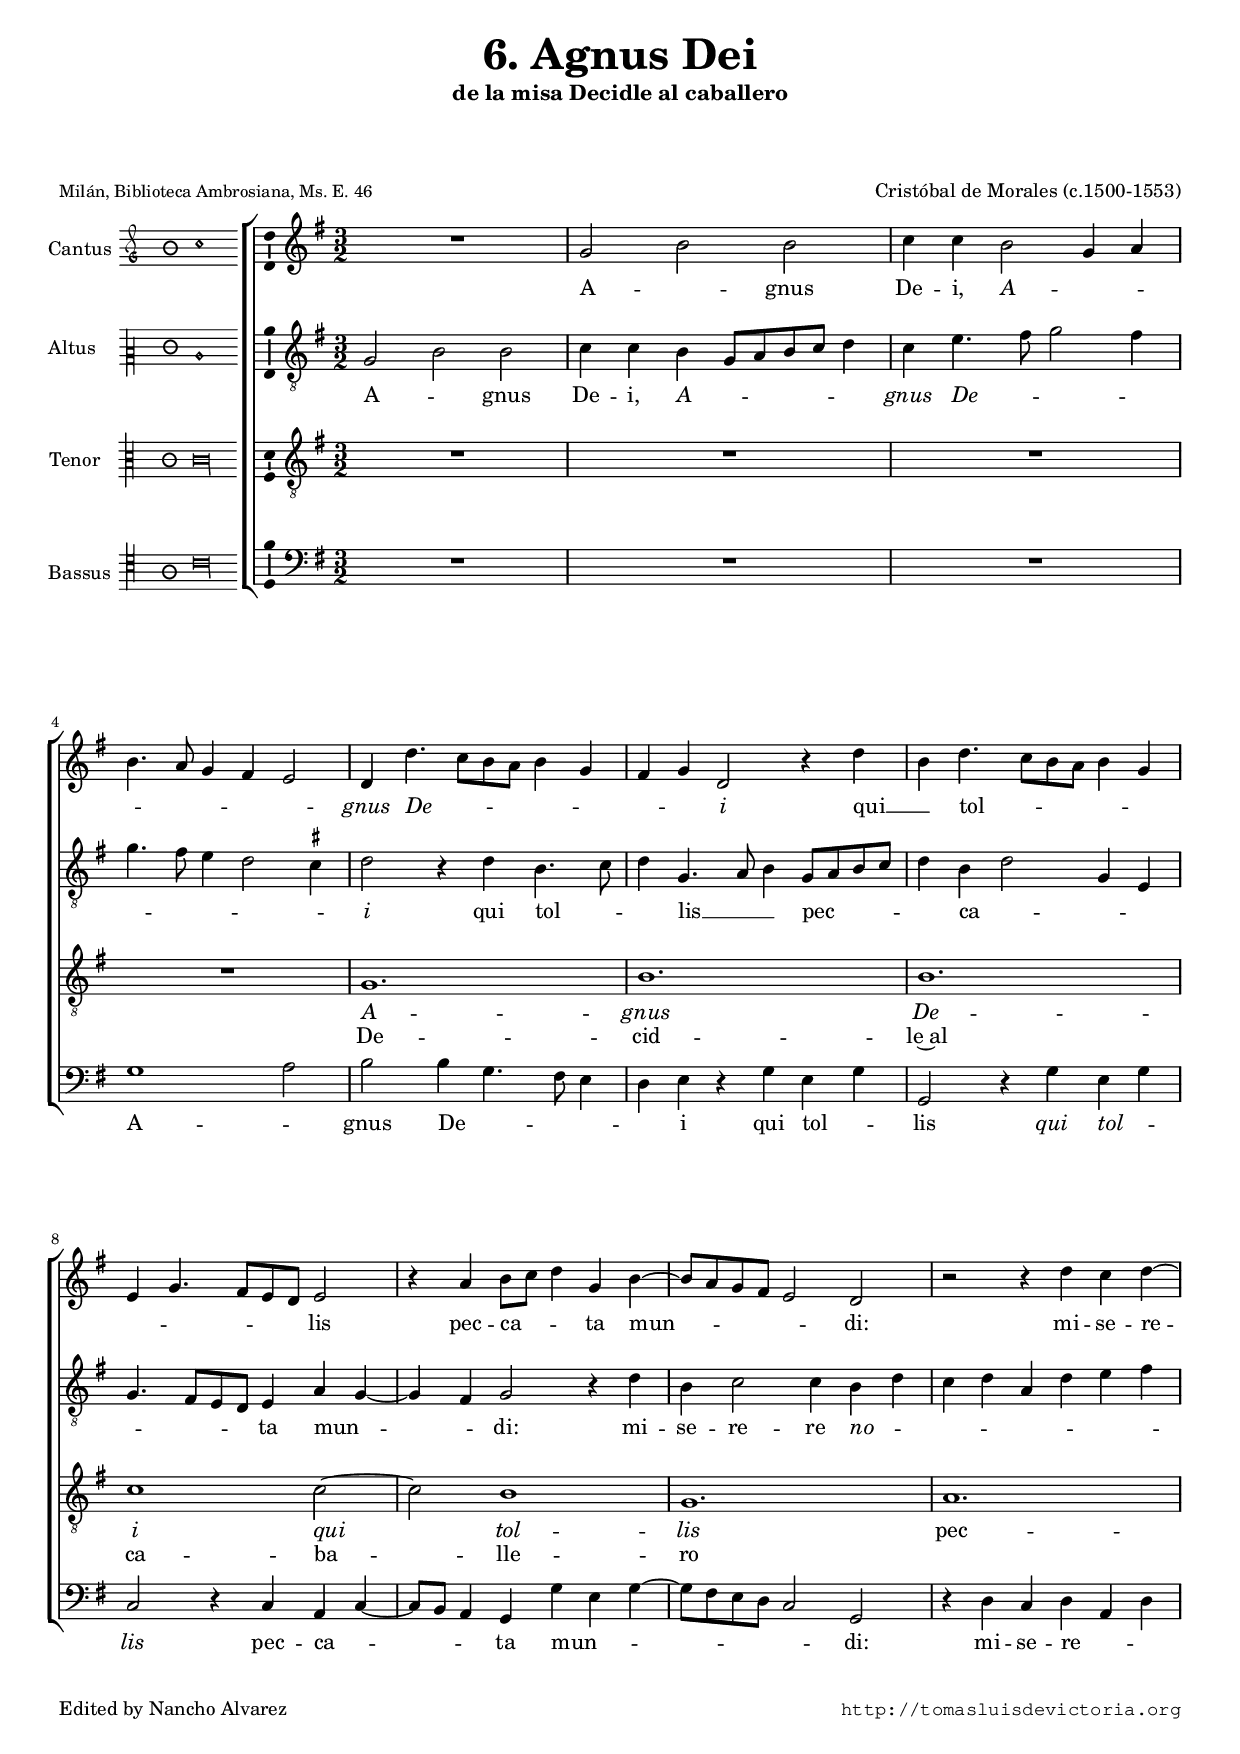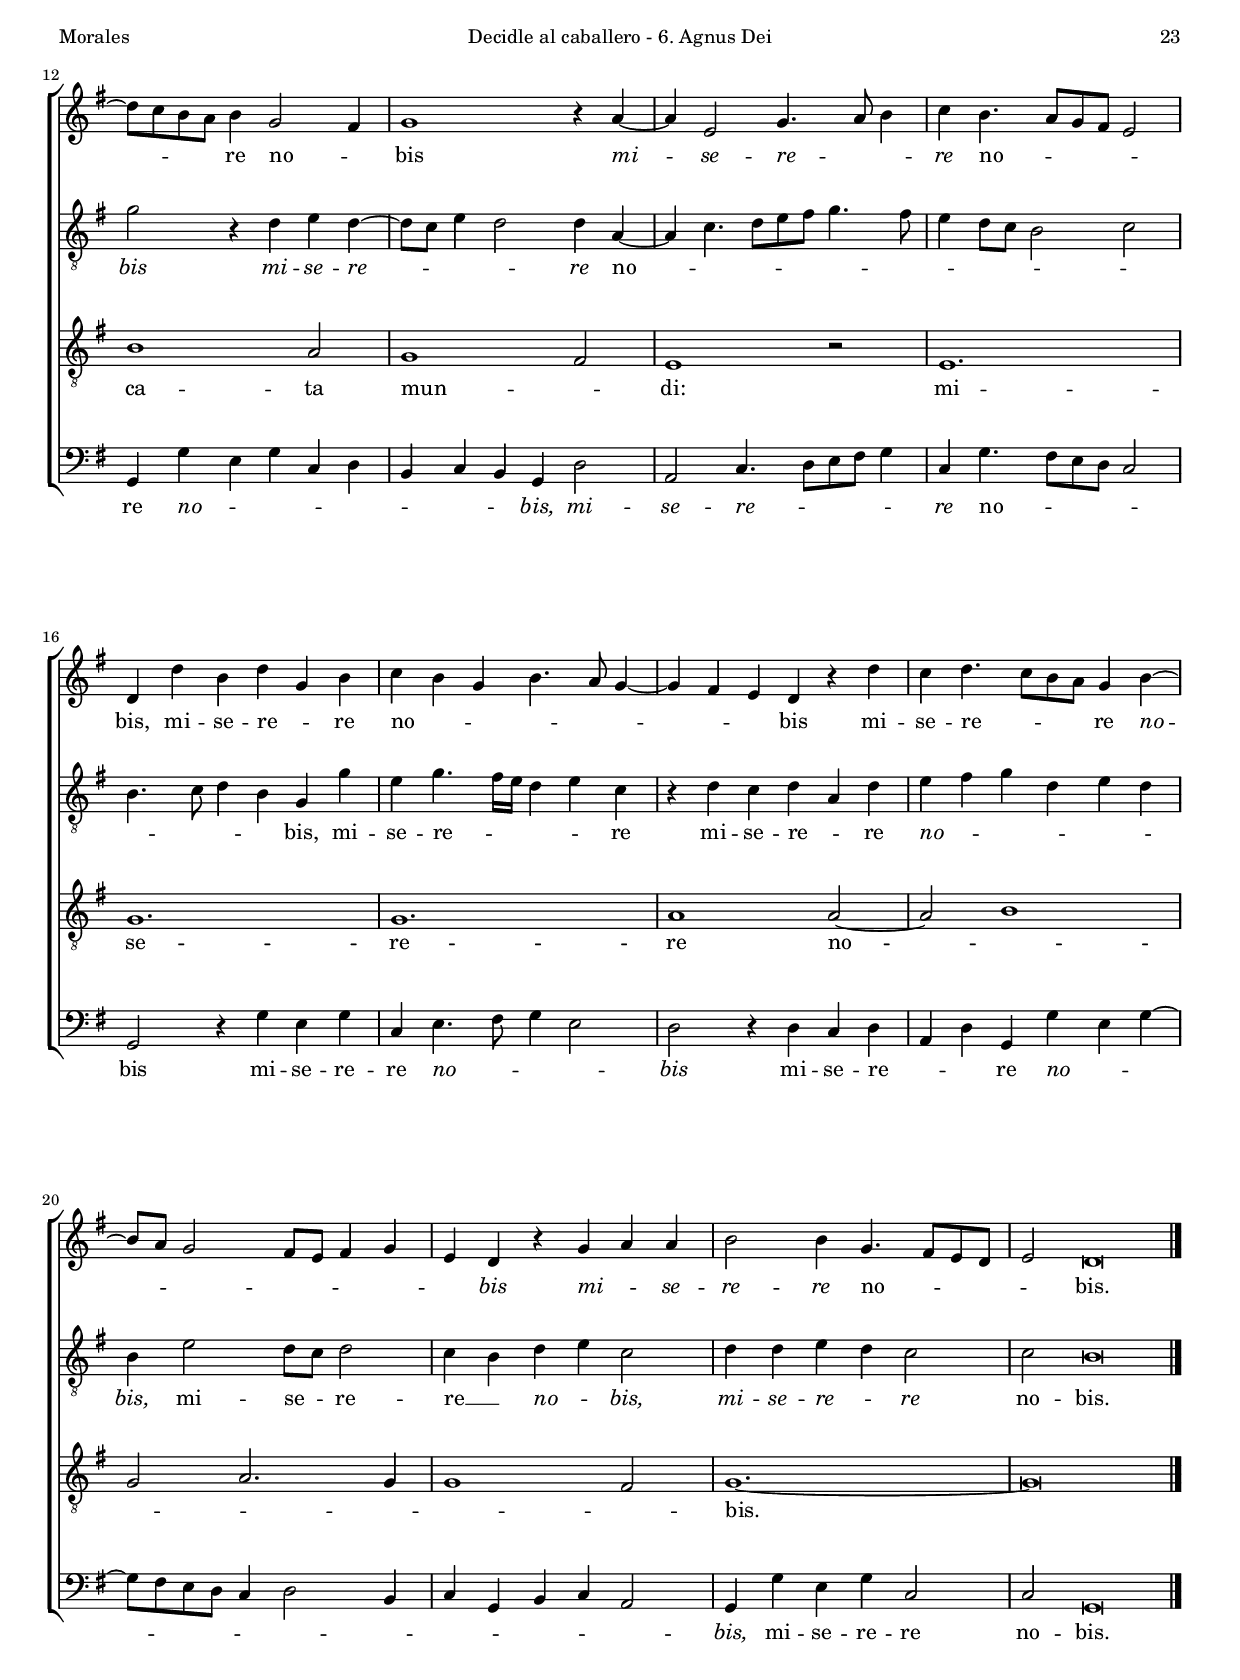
\version "2.18.0"

#(set-default-paper-size "a4")
#(set-global-staff-size 16.6)
#(ly:set-option 'point-and-click #f)
%mobile -s15.5 -i3.2

italicas=\override LyricText.font-shape = #'italic
rectas=\override LyricText.font-shape = #'upright
ss=\once \set suggestAccidentals = ##t
incipitwidth = 20

htitle="Decidle al caballero - 6. Agnus Dei"
hcomposer="Morales"

\header {
	title=\markup{\fontsize #3 "6. Agnus Dei"}
	subtitle="de la misa Decidle al caballero"
	% Desidle al cavallero
	subsubtitle=\markup{\column{" " " " " "}}
	composer="Cristóbal de Morales (c.1500-1553)"
        pdfauthor=\composer
	%opus="(-)"
	poet=\markup{\smaller "Milán, Biblioteca Ambrosiana, Ms. E. 46"}
	% Solo hay un Agnus Dei en el manuscrito
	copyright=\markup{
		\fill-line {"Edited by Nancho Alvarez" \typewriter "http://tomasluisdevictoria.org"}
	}
%	tagline=""
}

global={\key c \major \time 3/2 \skip 1*3/2*23 \bar "|."
}


cantus=\relative c''{
	R1*3/2
	c2 e e
	f4 f e2 c4 d
	e4. d8 c4 b a2
	g4 g'4. f8 e d e4 c
	b c g2 r4 g'
	e g4. f8 e d e4 c
	a4 c4. b8 a g a2
	r4 d e8 f g4 c, e ~
	e8 d c b a2 g
	r2 r4 g' f g ~
	g8 f e d e4 c2 b4
	c1 r4 d ~
	d a2 c4. d8 e4
	f e4. d8 c b a2
	g4 g' e g c, e
	f e c e4. d8 c4 ~
	c b a g r g'
	f g4. f8 e d c4 e ~
	e8 d c2 b8 a b4 c
	a g r c d d
	e2 e4 c4. b8 a g
	a2 g\breve*1/2
}

altus=\relative c'{
	c2 e e
	f4 f e c8[ d e f] g4
	f4 a4. b8 c2 b4
	c4. b8 a4 g2 \ss fis4 
	g2 r4 g e4. f8
	g4 c,4. d8 e4 c8 d e f
	g4 e g2 c,4 a
	c4. b8[ a g] a4 d c ~
	c b c2 r4 g'
	e f2 f4 e g
	f g d g a b
	c2 r4 g a g ~
	g8 f a4 g2 g4 d ~
	d f4. g8[ a b] c4. b8
	a4 g8 f e2 f
	e4. f8 g4 e c c'
	a c4. b16 a g4 a f
	r4 g f g d g
	a b c g a g
	e4 a2 g8 f g2
	f4 e g a f2
	g4 g a g
	f2 
	f e\breve*1/2
}

tenor=\relative c'{
	R1*3/2*4
	c1.
	e
	e
	f1 f2 ~
	f e1
	c1.
	d
	e1 d2
	c1 b2
	a1 r2
	a1.
	c
	c
	d1 d2 ~
	d e1
	c2 d2. c4
	c1 b2
	c1. ~
	c\breve*3/4
}

bassus=\relative c'{
	R1*3/2*3
	c1 d2
	e2 e4 c4. b8 a4
	g a r c a c
	c,2 r4 c' a c
	f,2 r4 f d f ~
	f8 e d4 c c' a c ~
	c8 b a g f2 c
	r4 g' f g d g
	c, c' a c f, g
	e f e c g'2
	d f4. g8[ a b] c4
	f, c'4. b8 a g f2
	c2 r4 c' a c
	f, a4. b8 c4 a2
	g r4 g f g
	d g c, c' a c ~
	c8 b a g f4 g2 e4
	f c e f d2
	c4 c' a c f,2
	f c\breve*1/2
}

textocantus=\lyricmode{
A -- _ gnus De -- i,
\italicas 
A -- _ _ _ _ _ _ _ gnus De -- _ _ _ _ _ _ _ i
\rectas 
qui __ _ tol -- _ _ _ _ _ _ _ _ _ _ lis
pec -- ca -- _ _ ta mun -- _ _ _ _ di:
mi -- se -- re -- _ _ _ re no -- _ bis
\italicas 
mi -- se -- re -- _ _ re \rectas 
no -- _ _ _ _ bis,
mi -- se -- re -- _ re no -- _ _ _ _ _ _ _ bis
mi -- se -- re -- _ _ _ re 
\italicas no -- _ _ _ _ _ _ _ bis
mi -- _ se -- re -- re \rectas no -- _ _ _ _ bis.
}

textoaltus=\lyricmode{
A -- _ gnus De -- i,
\italicas A -- _ _ _ _ _ gnus De -- _ _ _ _ _ _ _ _ i
\rectas 
qui tol -- _ _ lis __ _ _ pec -- _ _ _ _ ca -- _ _ _ _ _ _ _ ta mun -- _ _ di:
mi -- se -- re -- re \italicas no -- _ _ _ _ _ _ _ bis
mi -- se -- re -- _ _ _ re \rectas 
no -- _ _ _ _ _ _ _ _ _ _ _ _ _ _ _ bis,
mi -- se -- re -- _ _ _ _ re
mi -- se -- re -- _ re 
\italicas no -- _ _ _ _ _ bis,
\rectas 
mi -- se -- _ re -- re __ _ 
\italicas no -- _ bis,
mi -- se -- re -- _ re 
\rectas no -- bis.
}

textotenor=\lyricmode{
\italicas 
A -- gnus De -- i qui tol -- lis
\rectas 
pec -- ca -- ta mun -- _ di:
mi -- se -- re -- re no -- _ _ _ _ _ _ bis.
}
textotenorb=\lyricmode{
De -- cid -- le~al ca -- ba -- lle -- ro
}

textobassus=\lyricmode{
A -- _ gnus De -- _ _ _ _ i
qui tol -- _ lis
\italicas
qui tol -- _ lis
\rectas 
pec -- ca -- _ _ _ ta mun -- _ _ _ _ _ _ di:
mi -- se -- re -- _ _ re
\italicas 
no -- _ _ _ _ _ _ _ bis,
mi -- se -- re -- _ _ _ _ re
\rectas 
no -- _ _ _ _ bis
mi -- se -- re -- re 
\italicas 
no -- _ _ _ bis
\rectas 
mi -- se -- re -- _ _ re
\italicas 
no -- _ _ _ _ _ _ _ _ _ _ _ _ _ bis,
\rectas 
mi -- se -- re -- re no -- bis.
}


incipitcantus=\markup{
	\score{
		{ 
		\set Staff.instrumentName="Cantus "
		% No se indican las voces en el manuscrito
		\override NoteHead.style = #'neomensural
		\override Staff.TimeSignature.style = #'neomensural
		\cadenzaOn 
		\clef "petrucci-g"
		\key c \major
		\time 3/2
		c''1
		} 
	\layout { line-width=\incipitwidth indent = 0 }
	}
}

incipitaltus=\markup{
	\score{
		{ 
		\set Staff.instrumentName="Altus    "
		\override NoteHead.style = #'neomensural 
		\override Staff.TimeSignature.style = #'neomensural
		\cadenzaOn 
		\clef "petrucci-c2"
		\key c \major
		\time 3/2
		c'1
		} 
	\layout { line-width=\incipitwidth indent = 0 }
	}
}


incipittenor=\markup{
	\score{
		{ 
		\set Staff.instrumentName="Tenor   "
		\override NoteHead.style = #'neomensural 
		\override Staff.TimeSignature.style = #'neomensural
		\cadenzaOn 
		\clef "petrucci-c3"
		\key c \major
		\time 3/2
		c'\longa
		} 
	\layout { line-width=\incipitwidth indent=0 }
	}
}

incipitbassus=\markup{
	\score{
		{ 
		\set Staff.instrumentName=\markup{"Bassus "}
		\override NoteHead.style = #'neomensural
		\override Staff.TimeSignature.style = #'neomensural
		\cadenzaOn 
		\clef "petrucci-c4"
		\key c \major
		\time 3/2
		c'\longa
		} 
	\layout { line-width=\incipitwidth indent = 0 }
	}
}


\score {\transpose c' g{
\new ChoirStaff<<

	\new Staff <<\global
	\new Voice="v1" {
		\set Staff.instrumentName=\incipitcantus
		\clef "treble"
		\cantus }
	\new Lyrics \lyricsto "v1" {\textocantus }
	>>

	\new Staff <<\global
	\new Voice="v2" {
		\set Staff.instrumentName=\incipitaltus
		\clef "G_8"
		\altus }
	\new Lyrics \lyricsto "v2" {\textoaltus }
	>>
	
	\new Staff <<\global
	\new Voice="v3" {
		\set Staff.instrumentName=\incipittenor
		\clef "G_8"
		\tenor }
	\new Lyrics \lyricsto "v3" {\textotenor }
	\new Lyrics \lyricsto "v3" {\textotenorb }
	>>

	\new Staff <<\global
	\new Voice="v4" {
		\set Staff.instrumentName=\incipitbassus
		\clef "bass"
		\bassus }
	\new Lyrics \lyricsto "v4" {\textobassus }
	>>
	
>>

	} % transpose

\layout{ 
	\context {\Lyrics 
		\override VerticalAxisGroup.staff-affinity = #UP
		\override VerticalAxisGroup.nonstaff-relatedstaff-spacing =
			#'((basic-distance . 0) (minimum-distance . 0) (padding . 1))
		\override LyricText.font-size = #1.2
		\override LyricHyphen.minimum-distance = #0.5
	}
	\context {\Score 
		\override BarNumber.padding = #2 
	}
	\context {\Voice 
		%melismaBusyProperties = #'()
		%autoBeaming = ##f
	}
	%\context { \Staff \RemoveEmptyStaves }
	\context {\Staff 
		\override VerticalAxisGroup.staff-staff-spacing =
			#'((basic-distance . 11) (minimum-distance . 0) (padding . 1))
		\consists Ambitus_engraver 
		\override LigatureBracket.padding = #1
	}
}

%\midi {}

}


\paper{
	evenHeaderMarkup=\markup  \fill-line { \fromproperty #'page:page-number-string \htitle \hcomposer }
	oddHeaderMarkup= \markup  \fill-line { \on-the-fly #not-first-page \hcomposer \on-the-fly #not-first-page \htitle \on-the-fly #not-first-page \fromproperty #'page:page-number-string }
	%system-count=8
	ragged-last-bottom = ##f
	indent=3.3\cm
	system-system-spacing =
	#'((basic-distance . 20) (minimum-distance . 0) (padding . 5))
	top-system-spacing = % header
	#'((basic-distance . 8) (minimum-distance . 0) (padding . 0))
	last-bottom-spacing = % footer
	#'((basic-distance . 12) (minimum-distance . 0) (padding . 0))
	%top-markup-spacing #'basic-distance = 0
	markup-system-spacing #'basic-distance = 20


first-page-number=22
oddHeaderMarkup=\markup \fill-line {\hcomposer \htitle \fromproperty #'page:page-number-string }
evenHeaderMarkup=\markup \fill-line {\on-the-fly #not-first-page \fromproperty #'page:page-number-string \on-the-fly #not-first-page \htitle \on-the-fly #not-first-page \hcomposer }
}